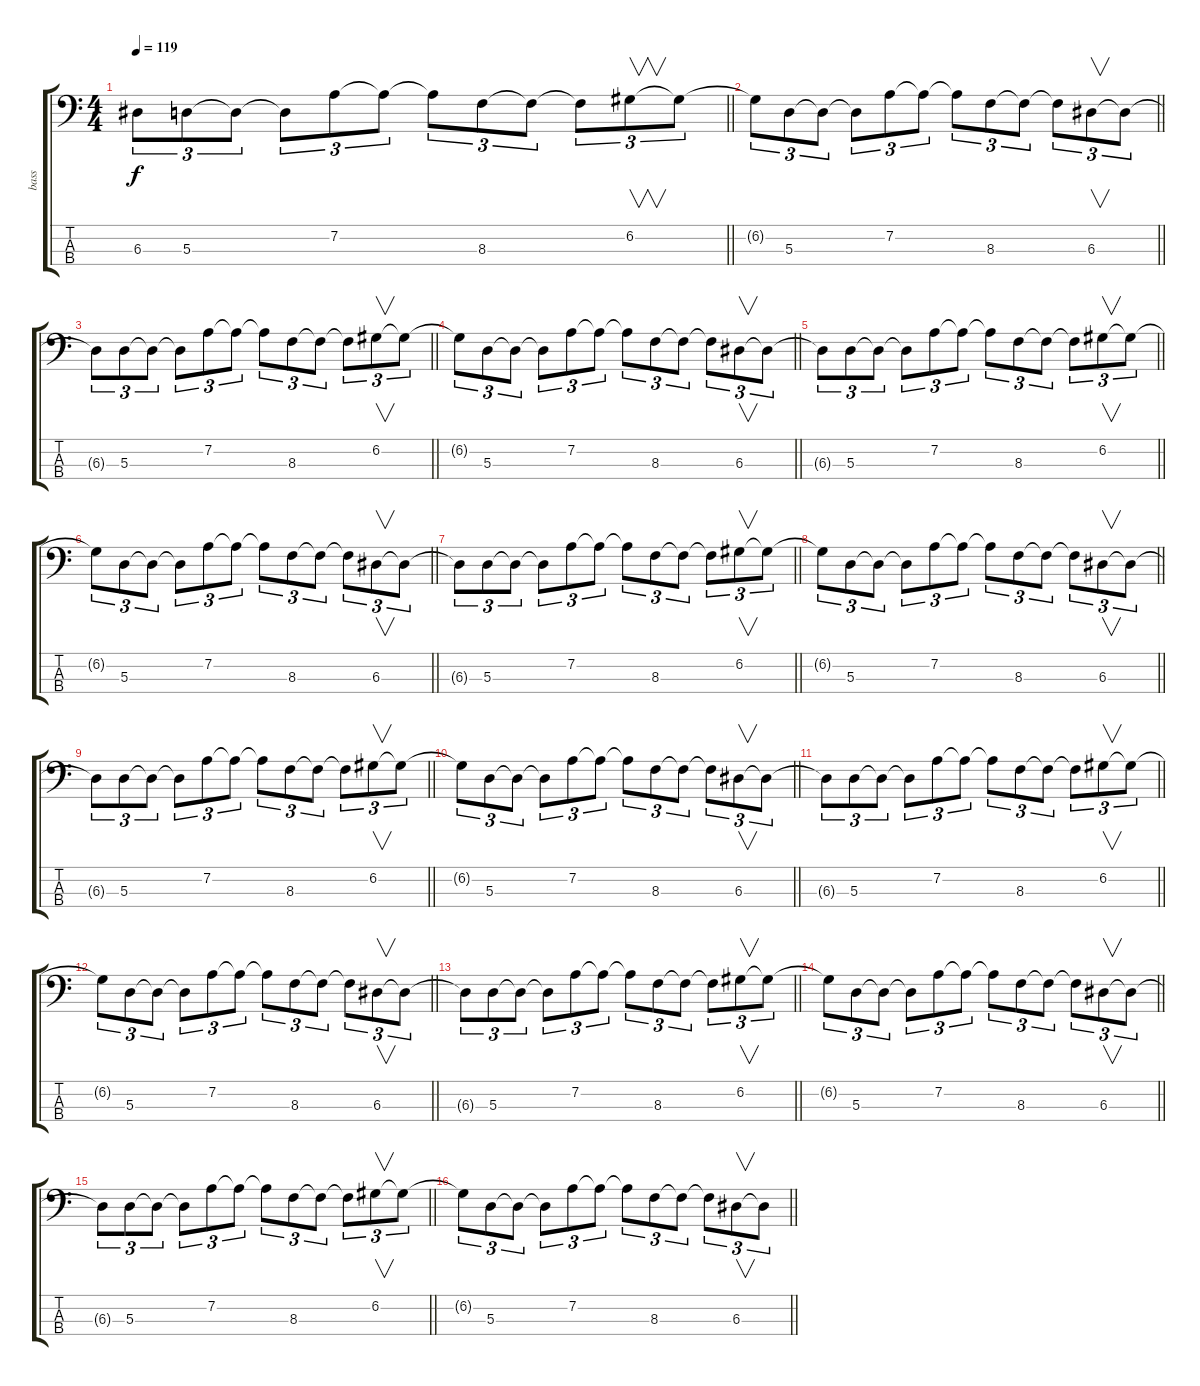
\track ("bass " "bass ") {instrument electricguitarjazz}
\staff {score tabs}
\tuning (G2 D2 A1 D1) {hide}
\ts (4 4)
\tempo 119
\clef f4
\barLineRight lightlight
\ks c
6.3{t}.8{tu (3 2) dy f} 5.3.8{tu (3 2)} 5.3{t}.8{tu (3 2)} 5.3{t}.8{tu (3 2)} 7.2.8{tu (3 2)} 7.2{t}.8{tu (3 2)} 7.2{t}.8{tu (3 2)} 8.3.8{tu (3 2)} 8.3{t}.8{tu (3 2)} 8.3{t}.8{tu (3 2)} 6.2.8{v tu (3 2)} 6.2{t}.8{tu (3 2)} |
\barLineRight lightlight
6.2{t}.8{tu (3 2)} 5.3.8{tu (3 2)} 5.3{t}.8{tu (3 2)} 5.3{t}.8{tu (3 2)} 7.2.8{tu (3 2)} 7.2{t}.8{tu (3 2)} 7.2{t}.8{tu (3 2)} 8.3.8{tu (3 2)} 8.3{t}.8{tu (3 2)} 8.3{t}.8{tu (3 2)} 6.3.8{v tu (3 2)} 6.3{t}.8{tu (3 2)} |
\barLineRight lightlight
6.3{t}.8{tu (3 2)} 5.3.8{tu (3 2)} 5.3{t}.8{tu (3 2)} 5.3{t}.8{tu (3 2)} 7.2.8{tu (3 2)} 7.2{t}.8{tu (3 2)} 7.2{t}.8{tu (3 2)} 8.3.8{tu (3 2)} 8.3{t}.8{tu (3 2)} 8.3{t}.8{tu (3 2)} 6.2.8{v tu (3 2)} 6.2{t}.8{tu (3 2)} |
\barLineRight lightlight
6.2{t}.8{tu (3 2)} 5.3.8{tu (3 2)} 5.3{t}.8{tu (3 2)} 5.3{t}.8{tu (3 2)} 7.2.8{tu (3 2)} 7.2{t}.8{tu (3 2)} 7.2{t}.8{tu (3 2)} 8.3.8{tu (3 2)} 8.3{t}.8{tu (3 2)} 8.3{t}.8{tu (3 2)} 6.3.8{v tu (3 2)} 6.3{t}.8{tu (3 2)} |
\barLineRight lightlight
6.3{t}.8{tu (3 2)} 5.3.8{tu (3 2)} 5.3{t}.8{tu (3 2)} 5.3{t}.8{tu (3 2)} 7.2.8{tu (3 2)} 7.2{t}.8{tu (3 2)} 7.2{t}.8{tu (3 2)} 8.3.8{tu (3 2)} 8.3{t}.8{tu (3 2)} 8.3{t}.8{tu (3 2)} 6.2.8{v tu (3 2)} 6.2{t}.8{tu (3 2)} |
\barLineRight lightlight
6.2{t}.8{tu (3 2)} 5.3.8{tu (3 2)} 5.3{t}.8{tu (3 2)} 5.3{t}.8{tu (3 2)} 7.2.8{tu (3 2)} 7.2{t}.8{tu (3 2)} 7.2{t}.8{tu (3 2)} 8.3.8{tu (3 2)} 8.3{t}.8{tu (3 2)} 8.3{t}.8{tu (3 2)} 6.3.8{v tu (3 2)} 6.3{t}.8{tu (3 2)} |
\barLineRight lightlight
6.3{t}.8{tu (3 2)} 5.3.8{tu (3 2)} 5.3{t}.8{tu (3 2)} 5.3{t}.8{tu (3 2)} 7.2.8{tu (3 2)} 7.2{t}.8{tu (3 2)} 7.2{t}.8{tu (3 2)} 8.3.8{tu (3 2)} 8.3{t}.8{tu (3 2)} 8.3{t}.8{tu (3 2)} 6.2.8{v tu (3 2)} 6.2{t}.8{tu (3 2)} |
\barLineRight lightlight
6.2{t}.8{tu (3 2)} 5.3.8{tu (3 2)} 5.3{t}.8{tu (3 2)} 5.3{t}.8{tu (3 2)} 7.2.8{tu (3 2)} 7.2{t}.8{tu (3 2)} 7.2{t}.8{tu (3 2)} 8.3.8{tu (3 2)} 8.3{t}.8{tu (3 2)} 8.3{t}.8{tu (3 2)} 6.3.8{v tu (3 2)} 6.3{t}.8{tu (3 2)} |
\barLineRight lightlight
6.3{t}.8{tu (3 2)} 5.3.8{tu (3 2)} 5.3{t}.8{tu (3 2)} 5.3{t}.8{tu (3 2)} 7.2.8{tu (3 2)} 7.2{t}.8{tu (3 2)} 7.2{t}.8{tu (3 2)} 8.3.8{tu (3 2)} 8.3{t}.8{tu (3 2)} 8.3{t}.8{tu (3 2)} 6.2.8{v tu (3 2)} 6.2{t}.8{tu (3 2)} |
\barLineRight lightlight
6.2{t}.8{tu (3 2)} 5.3.8{tu (3 2)} 5.3{t}.8{tu (3 2)} 5.3{t}.8{tu (3 2)} 7.2.8{tu (3 2)} 7.2{t}.8{tu (3 2)} 7.2{t}.8{tu (3 2)} 8.3.8{tu (3 2)} 8.3{t}.8{tu (3 2)} 8.3{t}.8{tu (3 2)} 6.3.8{v tu (3 2)} 6.3{t}.8{tu (3 2)} |
\barLineRight lightlight
6.3{t}.8{tu (3 2)} 5.3.8{tu (3 2)} 5.3{t}.8{tu (3 2)} 5.3{t}.8{tu (3 2)} 7.2.8{tu (3 2)} 7.2{t}.8{tu (3 2)} 7.2{t}.8{tu (3 2)} 8.3.8{tu (3 2)} 8.3{t}.8{tu (3 2)} 8.3{t}.8{tu (3 2)} 6.2.8{v tu (3 2)} 6.2{t}.8{tu (3 2)} |
\barLineRight lightlight
6.2{t}.8{tu (3 2)} 5.3.8{tu (3 2)} 5.3{t}.8{tu (3 2)} 5.3{t}.8{tu (3 2)} 7.2.8{tu (3 2)} 7.2{t}.8{tu (3 2)} 7.2{t}.8{tu (3 2)} 8.3.8{tu (3 2)} 8.3{t}.8{tu (3 2)} 8.3{t}.8{tu (3 2)} 6.3.8{v tu (3 2)} 6.3{t}.8{tu (3 2)} |
\barLineRight lightlight
6.3{t}.8{tu (3 2)} 5.3.8{tu (3 2)} 5.3{t}.8{tu (3 2)} 5.3{t}.8{tu (3 2)} 7.2.8{tu (3 2)} 7.2{t}.8{tu (3 2)} 7.2{t}.8{tu (3 2)} 8.3.8{tu (3 2)} 8.3{t}.8{tu (3 2)} 8.3{t}.8{tu (3 2)} 6.2.8{v tu (3 2)} 6.2{t}.8{tu (3 2)} |
\barLineRight lightlight
6.2{t}.8{tu (3 2)} 5.3.8{tu (3 2)} 5.3{t}.8{tu (3 2)} 5.3{t}.8{tu (3 2)} 7.2.8{tu (3 2)} 7.2{t}.8{tu (3 2)} 7.2{t}.8{tu (3 2)} 8.3.8{tu (3 2)} 8.3{t}.8{tu (3 2)} 8.3{t}.8{tu (3 2)} 6.3.8{v tu (3 2)} 6.3{t}.8{tu (3 2)} |
\barLineRight lightlight
6.3{t}.8{tu (3 2)} 5.3.8{tu (3 2)} 5.3{t}.8{tu (3 2)} 5.3{t}.8{tu (3 2)} 7.2.8{tu (3 2)} 7.2{t}.8{tu (3 2)} 7.2{t}.8{tu (3 2)} 8.3.8{tu (3 2)} 8.3{t}.8{tu (3 2)} 8.3{t}.8{tu (3 2)} 6.2.8{v tu (3 2)} 6.2{t}.8{tu (3 2)} |
\barLineRight lightlight
6.2{t}.8{tu (3 2)} 5.3.8{tu (3 2)} 5.3{t}.8{tu (3 2)} 5.3{t}.8{tu (3 2)} 7.2.8{tu (3 2)} 7.2{t}.8{tu (3 2)} 7.2{t}.8{tu (3 2)} 8.3.8{tu (3 2)} 8.3{t}.8{tu (3 2)} 8.3{t}.8{tu (3 2)} 6.3.8{v tu (3 2)} 6.3{t}.8{tu (3 2)}
